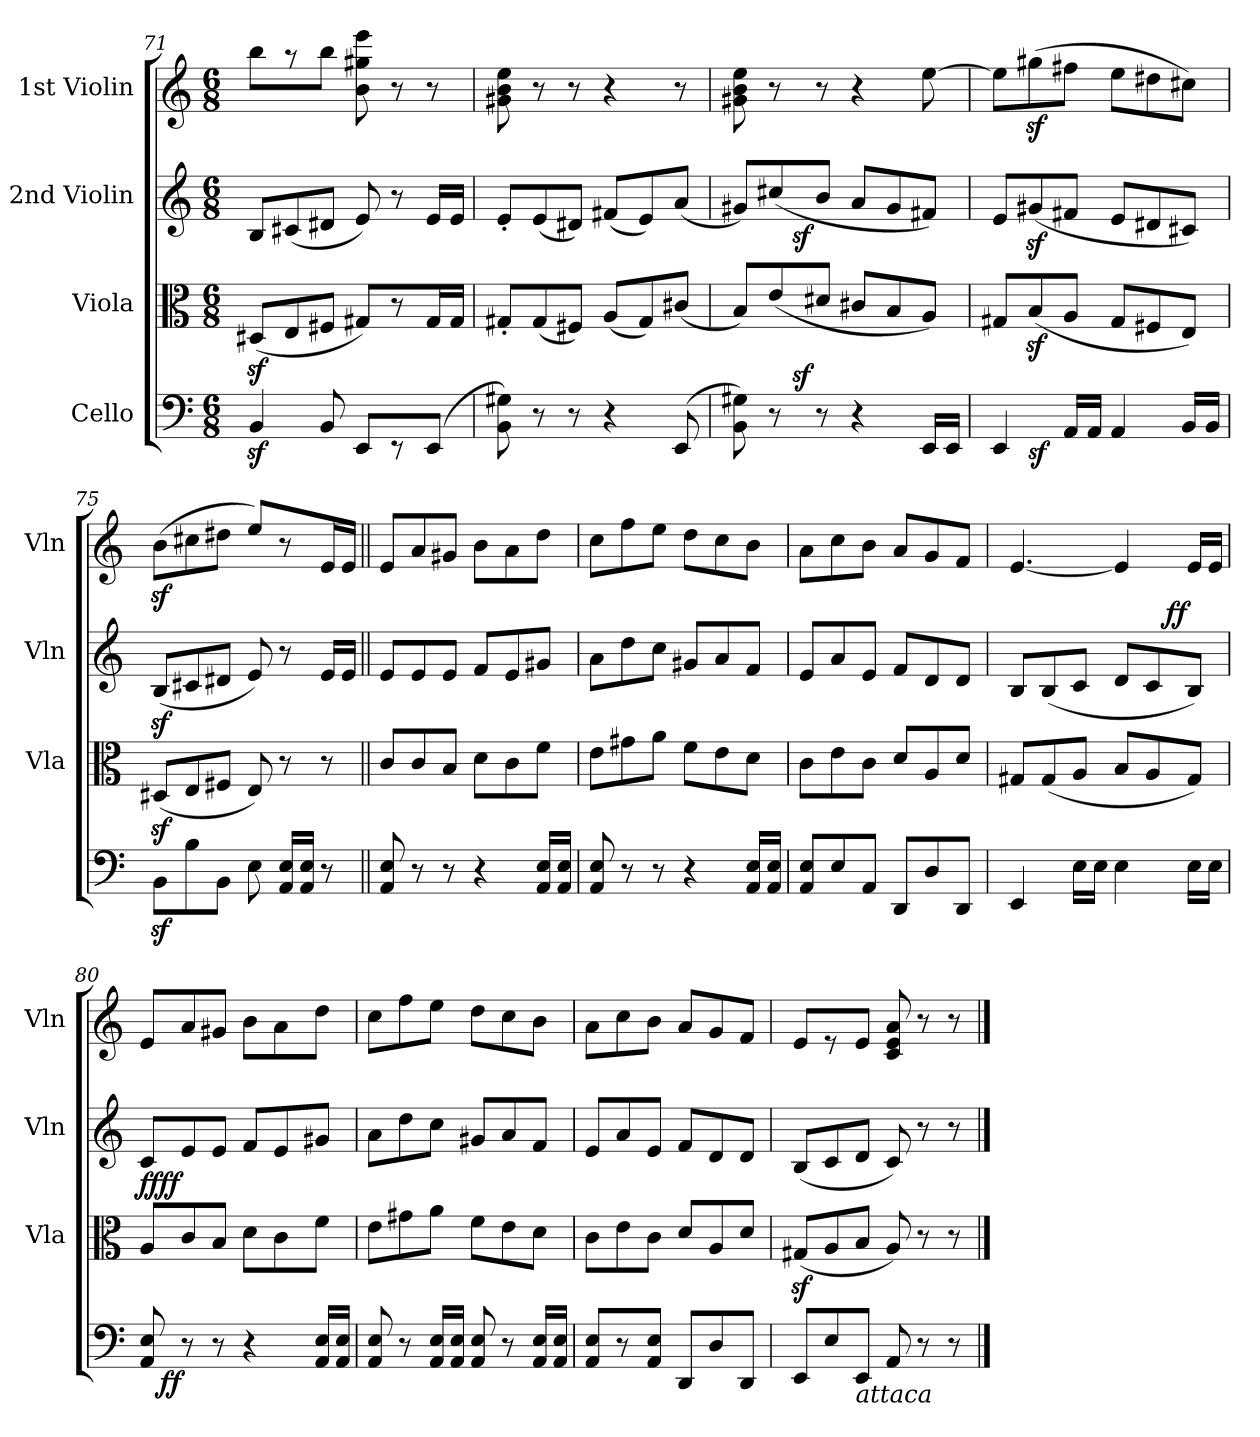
**kern	**dynam	**kern	**dynam	**kern	**dynam	**kern
*part4	*part4	*part3	*part3	*part2	*part2	*part1
*staff4	*staff4	*staff3	*staff3	*staff2	*staff2	*staff1
*I"Cello	*	*I"Viola	*	*I"2nd Violin	*	*I"1st Violin
*	*	*I'Vla	*	*I'Vln	*	*I'Vln
*clefF4	*	*clefC3	*	*clefG2	*	*clefG2
*k[]	*	*k[]	*	*k[]	*	*k[]
*C:	*	*C:	*	*C:	*	*C:
*M6/8	*	*M6/8	*	*M6/8	*	*M6/8
=71	=71	=71	=71	=71	=71	=71
4BBz>/	.	(8D#Xz>/L	.	8B/L	.	8bb\L
.	.	8E/	.	(8c#X/	.	8r
8BB/	.	8F#X/J	.	8d#X/J	.	8bb\J
8EE/L	.	8G#X/L)	.	8e/)	.	8b\ 8gg#X\ 8eee\
8r	.	8r	.	8r	.	8r
(8EE/J	.	16G#/L	.	16e/LL	.	8r
.	.	16G#/JJ	.	16e/JJ	.	.
=72	=72	=72	=72	=72	=72	=72
8BB\ 8G#X\)	.	8G#X'</L	.	8e'</L	.	8g#X\ 8b\ 8ee\
8r	.	(8G#/	.	(8e/	.	8r
8r	.	8F#X/J)	.	8d#X/J)	.	8r
4r	.	(8A/L	.	(8f#X/L	.	4r
.	.	8G#/)	.	8e/)	.	.
(8EE/	.	(8c#X/J	.	(8a/J	.	8r
=73	=73	=73	=73	=73	=73	=73
*^	*	*	*	*^	*	*
8BB\ 8G#X\)	8.ryy	.	8B/L)	.	8g#X/L)	8.ryy	.	8g#X\ 8b\ 8ee\
8r	.	.	(8e/	.	(8cc#X/	.	.	8r
!	!	!LO:DY:a	!	!	!	!	!LO:DY:b	!
.	2ryy	sf	.	.	.	2ryy	sf	.
8r	.	.	8d#X/J	.	8b/J	.	.	8r
4r	.	.	8c#X/L	.	8a/L	.	.	4r
.	.	.	8B/	.	8g#/	.	.	.
16EE/LL	.	.	8A/J)	.	8f#X/J)	.	.	[8ee\
16EE/JJ	16ryy	.	.	.	.	16ryy	.	.
*	*	*	*	*	*v	*v	*	*
!!LO:LB:g=z
=74	=74	=74	=74	=74	=74	=74	=74
4EE/	8ryy	.	8G#X/L	.	8e/L	.	8ee\L]
!	!	!LO:DY:b	!	!	!	!	!
.	2ryy	sf	(8Bz</	.	(8g#Xz</	.	(8gg#Xz<\
16AA/LL	.	.	8A/J	.	8f#X/J	.	8ff#X\J
16AA/JJ	.	.	.	.	.	.	.
4AA/	.	.	8G#/L	.	8e/L	.	8ee\L
.	.	.	8F#X/	.	8d#X/	.	8dd#X\
16BB/LL	8ryy	.	8E/J)	.	8c#X/J)	.	8cc#X\J)
16BB/JJ	.	.	.	.	.	.	.
*v	*v	*	*	*	*	*	*
=75	=75	=75	=75	=75	=75	=75
8BBz<\L	.	(8D#Xz</L	.	(8Bz</L	.	(8bz<\L
8B\	.	8E/	.	8c#X/	.	8cc#X\
8BB\J	.	8F#X/J	.	8d#X/J	.	8dd#X\J
8E\	.	8E/)	.	8e/)	.	8ee/L)
16AA/ 16E/LL	.	8r	.	8r	.	8r
16AA/ 16E/JJ	.	.	.	.	.	.
8r	.	8r	.	16e/LL	.	16e/L
.	.	.	.	16e/JJ	.	16e/JJ
=76||	=76||	=76||	=76||	=76||	=76||	=76||
8AA/ 8E/	.	8c/L	.	8e/L	.	8e/L
8r	.	8c/	.	8e/	.	8a/
8r	.	8B/J	.	8e/J	.	8g#X/J
4r	.	8d\L	.	8f/L	.	8b\L
.	.	8c\	.	8e/	.	8a\
16AA/ 16E/LL	.	8f\J	.	8g#X/J	.	8dd\J
16AA/ 16E/JJ	.	.	.	.	.	.
=77	=77	=77	=77	=77	=77	=77
8AA/ 8E/	.	8e\L	.	8a\L	.	8cc\L
8r	.	8g#X\	.	8dd\	.	8ff\
8r	.	8a\J	.	8cc\J	.	8ee\J
4r	.	8f\L	.	8g#X/L	.	8dd\L
.	.	8e\	.	8a/	.	8cc\
16AA/ 16E/LL	.	8d\J	.	8f/J	.	8b\J
16AA/ 16E/JJ	.	.	.	.	.	.
=78	=78	=78	=78	=78	=78	=78
8AA/ 8E/L	.	8c\L	.	8e/L	.	8a\L
8E/	.	8e\	.	8a/	.	8cc\
8AA/J	.	8c\J	.	8e/J	.	8b\J
8DD/L	.	8d/L	.	8f/L	.	8a/L
8D/	.	8A/	.	8d/	.	8g/
8DD/J	.	8d/J	.	8d/J	.	8f/J
=79	=79	=79	=79	=79	=79	=79
*	*	*	*	*^	*	*
4EE/	.	8G#X/L	.	8B/L	2ryy	.	[4.e/
.	.	(8G#/	.	(8B/	.	.	.
16E\LL	.	8A/J	.	8c/J	.	.	.
16E\JJ	.	.	.	.	.	.	.
4E\	.	8B/L	.	8d/L	.	.	4e/]
.	.	8A/	.	8c/	16ryy	.	.
!	!	!	!	!	!	!LO:DY:a	!
.	.	.	.	.	8.ryy	ff	.
16E\LL	.	8G#/J)	.	8B/J)	.	.	16e/LL
16E\JJ	.	.	.	.	.	.	16e/JJ
=80	=80	=80	=80	=80	=80	=80	=80
!	!	!	!LO:DY:b	!	!	!	!
!	!	!	!LO:DY:n=1:a	!	!	!	!
*^	*	*	*	*v	*v	*	*
8AA/ 8E/	16ryy	.	8A/L	ff ff	8c/L	.	8e/L
!	!	!LO:DY:b	!	!	!	!	!
.	2ryy	ff	.	.	.	.	.
8r	.	.	8c/	.	8e/	.	8a/
8r	.	.	8B/J	.	8e/J	.	8g#X/J
4r	.	.	8d\L	.	8f/L	.	8b\L
.	.	.	8c\	.	8e/	.	8a\
.	8.ryy	.	.	.	.	.	.
16AA/ 16E/LL	.	.	8f\J	.	8g#X/J	.	8dd\J
16AA/ 16E/JJ	.	.	.	.	.	.	.
*v	*v	*	*	*	*	*	*
=81	=81	=81	=81	=81	=81	=81
8AA/ 8E/	.	8e\L	.	8a\L	.	8cc\L
8r	.	8g#X\	.	8dd\	.	8ff\
16AA/ 16E/LL	.	8a\J	.	8cc\J	.	8ee\J
16AA/ 16E/JJ	.	.	.	.	.	.
8AA/ 8E/	.	8f\L	.	8g#X/L	.	8dd\L
8r	.	8e\	.	8a/	.	8cc\
16AA/ 16E/LL	.	8d\J	.	8f/J	.	8b\J
16AA/ 16E/JJ	.	.	.	.	.	.
=82	=82	=82	=82	=82	=82	=82
8AA/ 8E/L	.	8c\L	.	8e/L	.	8a\L
8r	.	8e\	.	8a/	.	8cc\
8AA/ 8E/J	.	8c\J	.	8e/J	.	8b\J
8DD/L	.	8d/L	.	8f/L	.	8a/L
8D/	.	8A/	.	8d/	.	8g/
8DD/J	.	8d/J	.	8d/J	.	8f/J
=83	=83	=83	=83	=83	=83	=83
8EE/L	.	(8G#Xz>/L	.	(8B/L	.	8e/L
8E/	.	8A/	.	8c/	.	8r
!LO:TX:b:i:t=attaca	!	!	!	!	!	!
8EE/J	.	8B/J	.	8d/J	.	8e/J
8AA/	.	8A/)	.	8c/)	.	8c/ 8e/ 8a/
8r	.	8r	.	8r	.	8r
8r	.	8r	.	8r	.	8r
==	==	==	==	==	==	==
*-	*-	*-	*-	*-	*-	*-
